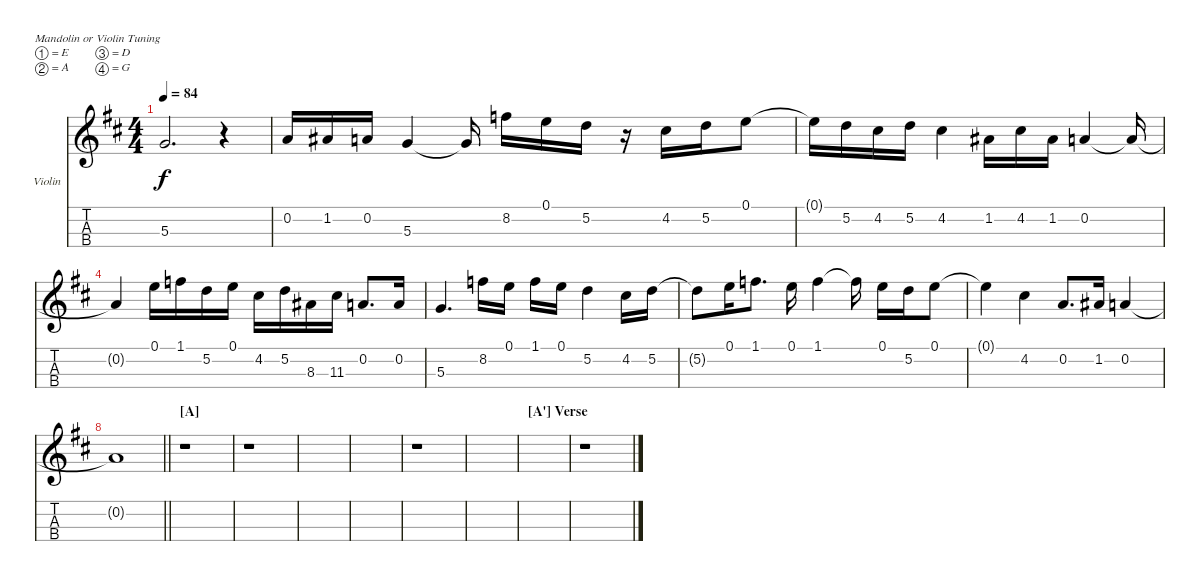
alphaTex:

\bracketExtendMode nobrackets
\firstSystemTrackNameOrientation horizontal
\otherSystemsTrackNameOrientation horizontal
\defaultBarNumberDisplay FirstOfSystem
\track ("Violin" "Violin") {instrument violin}
\staff {score tabs}
\tuning (E5 A4 D4 G3)
\ts (4 4)
\tempo 84
\clef g2
\scale
0.333333
\ks d
5.3.2{d dy f} r.4 |
\scale
0.333333 0.2.16 1.2.16 0.2.16 5.3.4 5.3{t}.16 8.2.16 0.1.16 5.2.16 r.16 4.2.16 5.2.16 0.1.8 |
\scale
0.333333 0.1{t}.16 5.2.16 4.2.16 5.2.16 4.2.4 1.2.16 4.2.16 1.2.16 0.2.4 0.2{t}.16 |
\scale
0.333333 0.2{t}.4 0.1.16 1.1.16 5.2.16 0.1.16 4.2.16 5.2.16 8.3.16 11.3.16 0.2.8{d} 0.2.16 |
\scale
0.333333 5.3.4{d} 8.2.16 0.1.16 1.1.16 0.1.16 5.2.4 4.2.16 5.2.16 |
\scale
0.333333 5.2{t}.8 0.1.16 1.1.8{d} 0.1.16 1.1.4 1.1{t}.16 0.1.16 5.2.16 0.1.8 |
\scale
0.333333 0.1{t}.4 4.2.4 0.2.8{d} 1.2.16 0.2.4 |
\scale
0.333333
\barLineRight lightlight
0.2{t}.1 |
\section ("A" "")
\scale
0.333333 r.1 |
\scale
0.333333 r.1 |
\scale
0.333333 |
\scale
0.333333 |
\scale
0.333333 r.1 |
\scale
0.333333 |
\section ("A'" "Verse")
\scale
0.333333 |
\scale
0.333333 r.1
